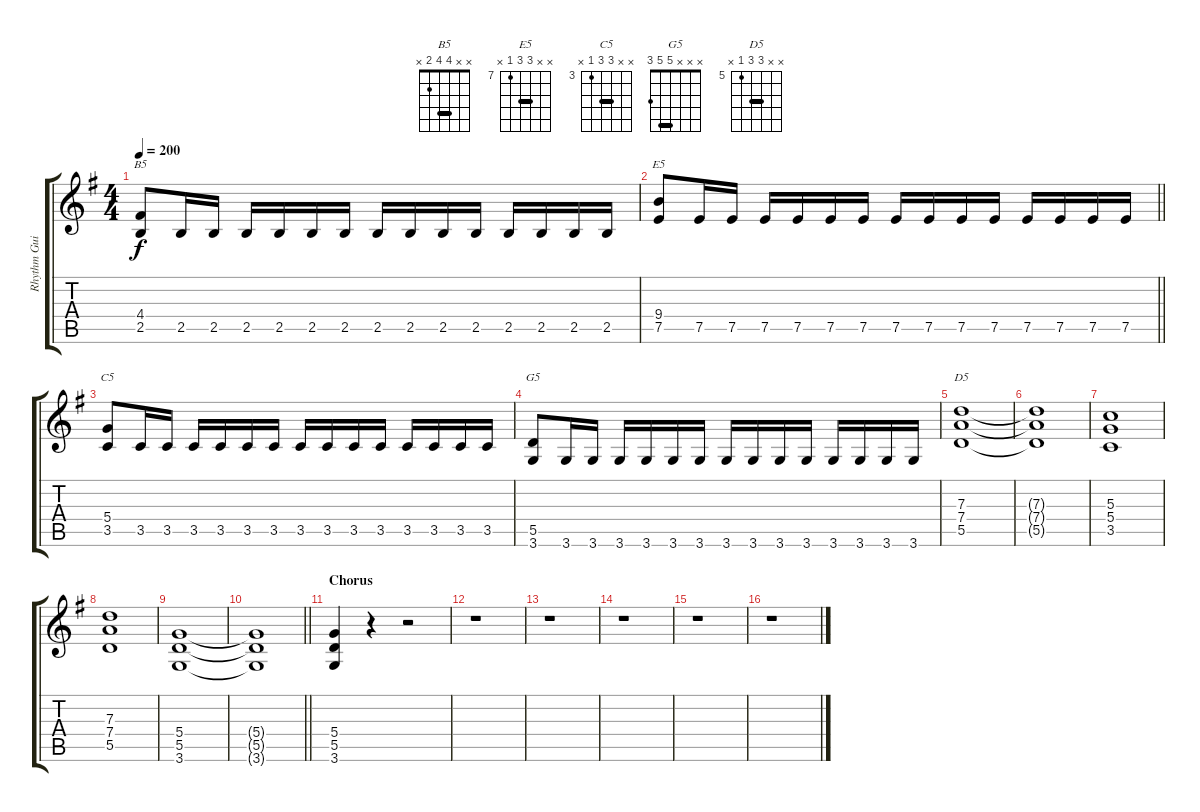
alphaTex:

\track ("Rhythm Guitar B" "Rhythm Gui") {instrument distortionguitar}
\staff {score tabs}
\tuning (E4 B3 G3 D3 A2 E2) {hide}
\chord ("B5" x x 4 4 2 x) {barre 4}
\chord ("E5" x x 9 9 7 x) {firstfret 7 barre 9}
\chord ("C5" x x 5 5 3 x) {firstfret 3 barre 5}
\chord ("G5" x x x 5 5 3) {barre 5}
\chord ("D5" x x 7 7 5 x) {firstfret 5 barre 7}
\ts (4 4)
\tempo 200
\clef g2
\ks g
(4.4 2.5).8{ch "B5" dy f} 2.5.16 2.5.16 2.5.16 2.5.16 2.5.16 2.5.16 2.5.16 2.5.16 2.5.16 2.5.16 2.5.16 2.5.16 2.5.16 2.5.16 |
\barLineRight lightlight
(9.4 7.5).8{ch "E5"} 7.5.16 7.5.16 7.5.16 7.5.16 7.5.16 7.5.16 7.5.16 7.5.16 7.5.16 7.5.16 7.5.16 7.5.16 7.5.16 7.5.16 |
\section ("" "")
(5.4 3.5).8{ch "C5"} 3.5.16 3.5.16 3.5.16 3.5.16 3.5.16 3.5.16 3.5.16 3.5.16 3.5.16 3.5.16 3.5.16 3.5.16 3.5.16 3.5.16 |
(5.5 3.6).8{ch "G5"} 3.6.16 3.6.16 3.6.16 3.6.16 3.6.16 3.6.16 3.6.16 3.6.16 3.6.16 3.6.16 3.6.16 3.6.16 3.6.16 3.6.16 |
(7.3 7.4 5.5).1{ch "D5"} |
(7.3{t} 7.4{t} 5.5{t}).1 |
(5.3 5.4 3.5).1 |
(7.3 7.4 5.5).1 |
(5.4 5.5 3.6).1 |
\barLineRight lightlight
(5.4{t} 5.5{t} 3.6{t}).1 |
\section ("" "Chorus")
(5.4 5.5 3.6).4 r.4 r.2 |
r.1 |
r.1 |
r.1 |
r.1 |
r.1
